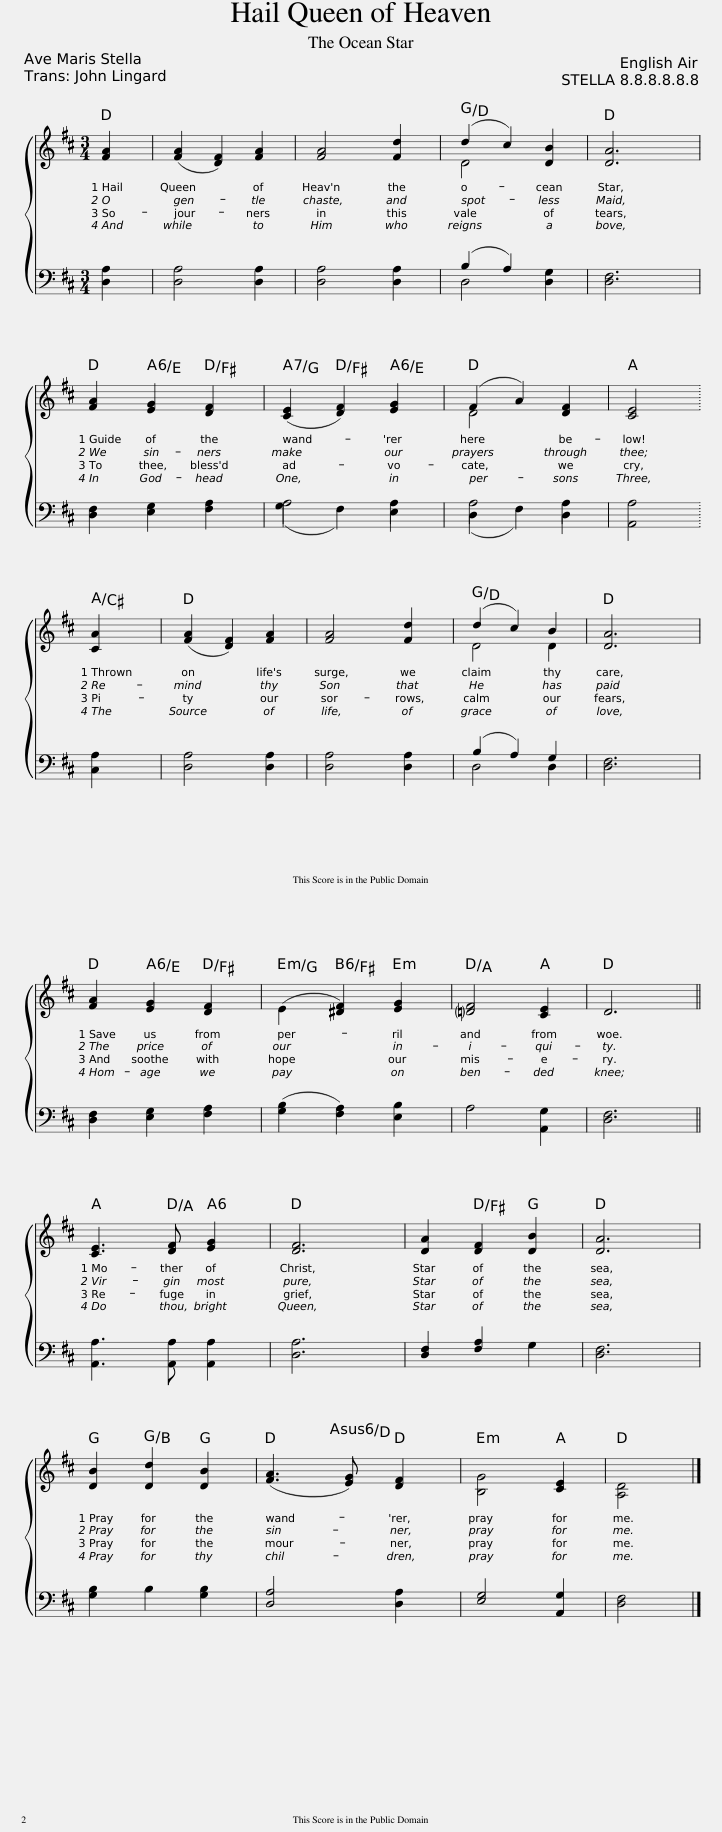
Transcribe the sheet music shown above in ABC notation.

X:1
%%score { ( 1 3 ) | ( 2 4 ) }
L:1/8
M:3/4
I:linebreak $
K:D
V:1 treble
V:3 treble
V:2 bass
V:4 bass
V:1
 [FA]2 | ([FA]2 [DF]2) [FA]2 | [FA]4 [Fd]2 | (d2 c2) [DB]2 | [DA]6 |$ %5
 [FA]2 [EG]2 [DF]2 | ([CE]2 [DF]2) [EG]2 | (F2 A2) [DF]2 | [CE]4 |$ [CA]2 | %10
 ([FA]2 [DF]2) [FA]2 | [FA]4 [Fd]2 | (d2 c2) B2 | [DA]6 |$ [FA]2 [EG]2 [DF]2 | %15
 (E2 [^DF]2) [EG]2 | [!courtesy!=DF]4 [CE]2 | D6 ||$ [CE]3 [DF] [EG]2 | [DF]6 | %20
 [DA]2 [DF]2 [DB]2 | [DA]6 |$ [DB]2 [Dd]2 [DB]2 | ([FA]3 [EG]) [DF]2 | [B,G]4 [CE]2 | %25
 [A,D]4 |] %26
V:2
 [D,A,]2 | [D,A,]4 [D,A,]2 | [D,A,]4 [D,A,]2 | (B,2 A,2) [D,G,]2 | [D,F,]6 |$ %5
 [D,F,]2 [E,G,]2 [F,A,]2 | (G,2 F,2) E,2 | (D,2 F,2) D,2 | [A,,A,]4 |$ [C,A,]2 | %10
 [D,A,]4 [D,A,]2 | [D,A,]4 [D,A,]2 | (B,2 A,2) G,2 | [D,F,]6 |$ [D,F,]2 [E,G,]2 [F,A,]2 | %15
 ([G,B,]2 [F,A,]2) [E,B,]2 | A,4 [A,,G,]2 | [D,F,]6 ||$ [A,,A,]3 [A,,A,] [A,,A,]2 | [D,A,]6 | %20
 [D,F,]2 [F,A,]2 G,2 | [D,F,]6 |$ [G,B,]2 B,2 [G,B,]2 | [D,A,]4 [D,A,]2 | [E,G,]4 [A,,G,]2 | %25
 [D,F,]4 |] %26
V:3
 x2 | x6 | x6 | D4 x2 | x6 |$ %5
 x6 | x6 | D4 x2 | x4 |$ x2 | %10
 x6 | x6 | D4 D2 | x6 |$ x6 | %15
 x6 | x6 | x6 ||$ x6 | x6 | %20
 x6 | x6 |$ x6 | x6 | x6 | %25
 x4 |] %26
V:4
 x2 | x6 | x6 | D,4 x2 | x6 |$ %5
 x6 | A,4 A,2 | A,4 A,2 | x4 |$ x2 | %10
 x6 | x6 | D,4 D,2 | x6 |$ x6 | %15
 x6 | x6 | x6 ||$ x6 | x6 | %20
 x6 | x6 |$ x6 | x6 | x6 | %25
 x4 |] %26
